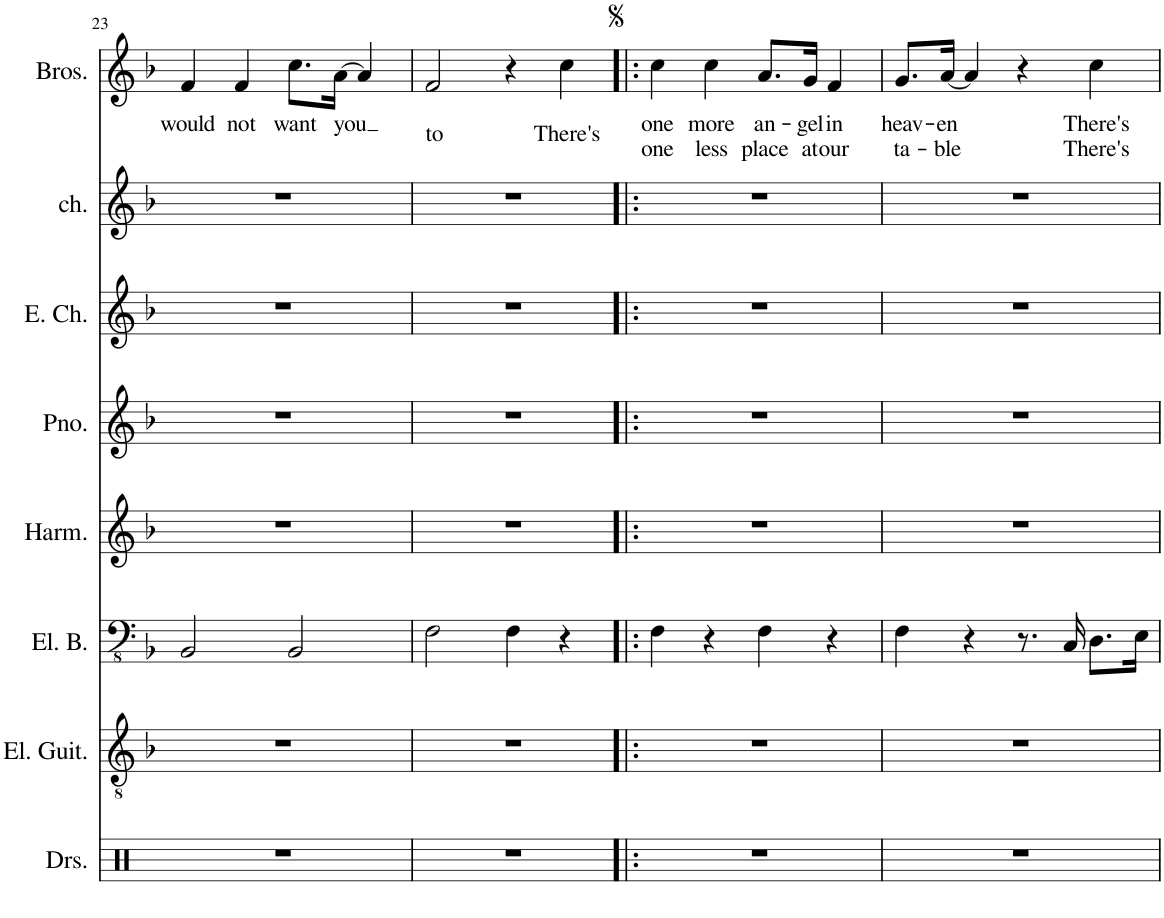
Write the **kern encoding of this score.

**kern	**kern	**kern	**kern	**kern	**kern	**kern	**kern	**text	**text
*part8	*part7	*part6	*part5	*part4	*part3	*part2	*part1	*part1	*part1
*staff8	*staff7	*staff6	*staff5	*staff4	*staff3	*staff2	*staff1	*staff1	*staff1
*I"Drumset	*I"Electric Guitar	*I"Electric Bass	*I"Harmonica	*I"Piano	*I"Electric Choir	*I"Chorus	*I"Brothers	*	*
*I'Drs.	*I'El. Guit.	*I'El. B.	*I'Harm.	*I'Pno.	*I'E. Ch.	*I'ch.	*I'Bros.	*	*
!!LO:PB:g=z
*clefX	*clefGv2	*clefFv4	*clefG2	*clefG2	*clefG2	*clefG2	*clefG2	*	*
*k[]	*k[b-]	*k[b-]	*k[b-]	*k[b-]	*k[b-]	*k[b-]	*k[b-]	*	*
*M4/4	*M4/4	*M4/4	*M4/4	*M4/4	*M4/4	*M4/4	*M4/4	*	*
=23	=23	=23	=23	=23	=23	=23	=23	=23	=23
!	!	!	!	!	!	!	!	!LO:LY:b	!
1r	1r	2BBB-/	1r	1r	1r	1r	4f/	would	.
!	!	!	!	!	!	!	!	!LO:LY:b	!
.	.	.	.	.	.	.	4f/	not	.
!	!	!	!	!	!	!	!	!LO:LY:b	!
.	.	2BBB-/	.	.	.	.	8.cc\L	want	.
!	!	!	!	!	!	!	!	!LO:LY:b	!
.	.	.	.	.	.	.	[16a\Jk	-you	.
.	.	.	.	.	.	.	4a/]	.	.
=24	=24	=24	=24	=24	=24	=24	=24	=24	=24
!	!	!	!	!	!	!	!	!LO:LY:b	!
1r	1r	2FF\	1r	1r	1r	1r	2f/	to	.
.	.	4FF\	.	.	.	.	4r	.	.
!	!	!	!	!	!	!	!	!LO:LY:b	!
.	.	4r	.	.	.	.	4cc\	There's	.
=25!|:	=25!|:	=25!|:	=25!|:	=25!|:	=25!|:	=25!|:	=25!|:	=25!|:	=25!|:
!	!	!	!	!	!	!	!	!LO:LY:b	!LO:LY:b
1r	1r	4FF\	1r	1r	1r	1r	4cc\	one	one
!	!	!	!	!	!	!	!	!LO:LY:b	!LO:LY:b
.	.	4r	.	.	.	.	4cc\	more	less
!	!	!	!	!	!	!	!	!LO:LY:b	!LO:LY:b
.	.	4FF\	.	.	.	.	8.a/L	an-	place
!	!	!	!	!	!	!	!	!LO:LY:b	!LO:LY:b
.	.	.	.	.	.	.	16g/Jk	-gel	at
!	!	!	!	!	!	!	!	!LO:LY:b	!LO:LY:b
.	.	4r	.	.	.	.	4f/	in	our
=26	=26	=26	=26	=26	=26	=26	=26	=26	=26
!	!	!	!	!	!	!	!	!LO:LY:b	!LO:LY:b
1r	1r	4FF\	1r	1r	1r	1r	8.g/L	heav-	ta-
!	!	!	!	!	!	!	!	!LO:LY:b	!LO:LY:b
.	.	.	.	.	.	.	[16a/Jk	-en	-ble
.	.	4r	.	.	.	.	4a/]	.	.
.	.	8.r	.	.	.	.	4r	.	.
.	.	16CC/	.	.	.	.	.	.	.
!	!	!	!	!	!	!	!	!LO:LY:b	!LO:LY:b
.	.	8.DD\L	.	.	.	.	4cc\	There's	There's
.	.	16EE\Jk	.	.	.	.	.	.	.
=	=	=	=	=	=	=	=	=	=
*-	*-	*-	*-	*-	*-	*-	*-	*-	*-
